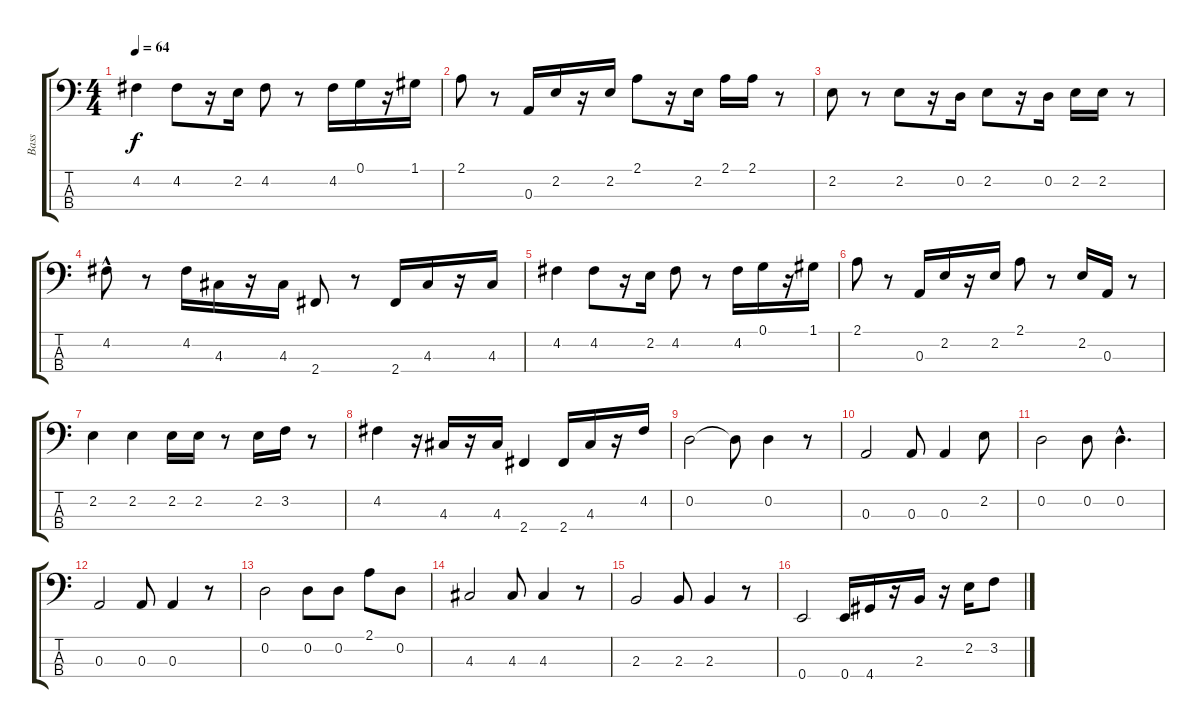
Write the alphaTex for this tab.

\track ("Bass" "Bass") {instrument electricbassfinger}
\staff {score tabs}
\tuning (G2 D2 A1 E1) {hide}
\ts (4 4)
\tempo 64
\clef f4
\ks c
4.2.4{dy f} 4.2.8 r.16 2.2.16 4.2.8 r.8 4.2.16 0.1.16 r.16 1.1.16 |
2.1.8 r.8 0.3.16 2.2.16 r.16 2.2.16 2.1.8 r.16 2.2.16 2.1.16 2.1.16 r.8 |
2.2.8 r.8 2.2.8 r.16 0.2.16 2.2.8 r.16 0.2.16 2.2.16 2.2.16 r.8 |
4.2{hac}.8 r.8 4.2.16 4.3.16 r.16 4.3.16 2.4.8 r.8 2.4.16 4.3.16 r.16 4.3.16 |
4.2.4 4.2.8 r.16 2.2.16 4.2.8 r.8 4.2.16 0.1.16 r.16 1.1.16 |
2.1.8 r.8 0.3.16 2.2.16 r.16 2.2.16 2.1.8 r.8 2.2.16 0.3.16 r.8 |
2.2.4 2.2.4 2.2.16 2.2.16 r.8 2.2.16 3.2.16 r.8 |
4.2.4 r.16 4.3.16 r.16 4.3.16 2.4.4 2.4.16 4.3.16 r.16 4.2.16 |
0.2.2 0.2{t}.8 0.2.4 r.8 |
0.3.2 0.3.8 0.3.4 2.2.8 |
0.2.2 0.2.8 0.2{hac}.4{d} |
0.3.2 0.3.8 0.3.4 r.8 |
0.2.2 0.2.8 0.2.8 2.1.8 0.2.8 |
4.3.2 4.3.8 4.3.4 r.8 |
2.3.2 2.3.8 2.3.4 r.8 |
0.4.2 0.4.16 4.4.16 r.16 2.3.16 r.16 2.2.16 3.2.8
